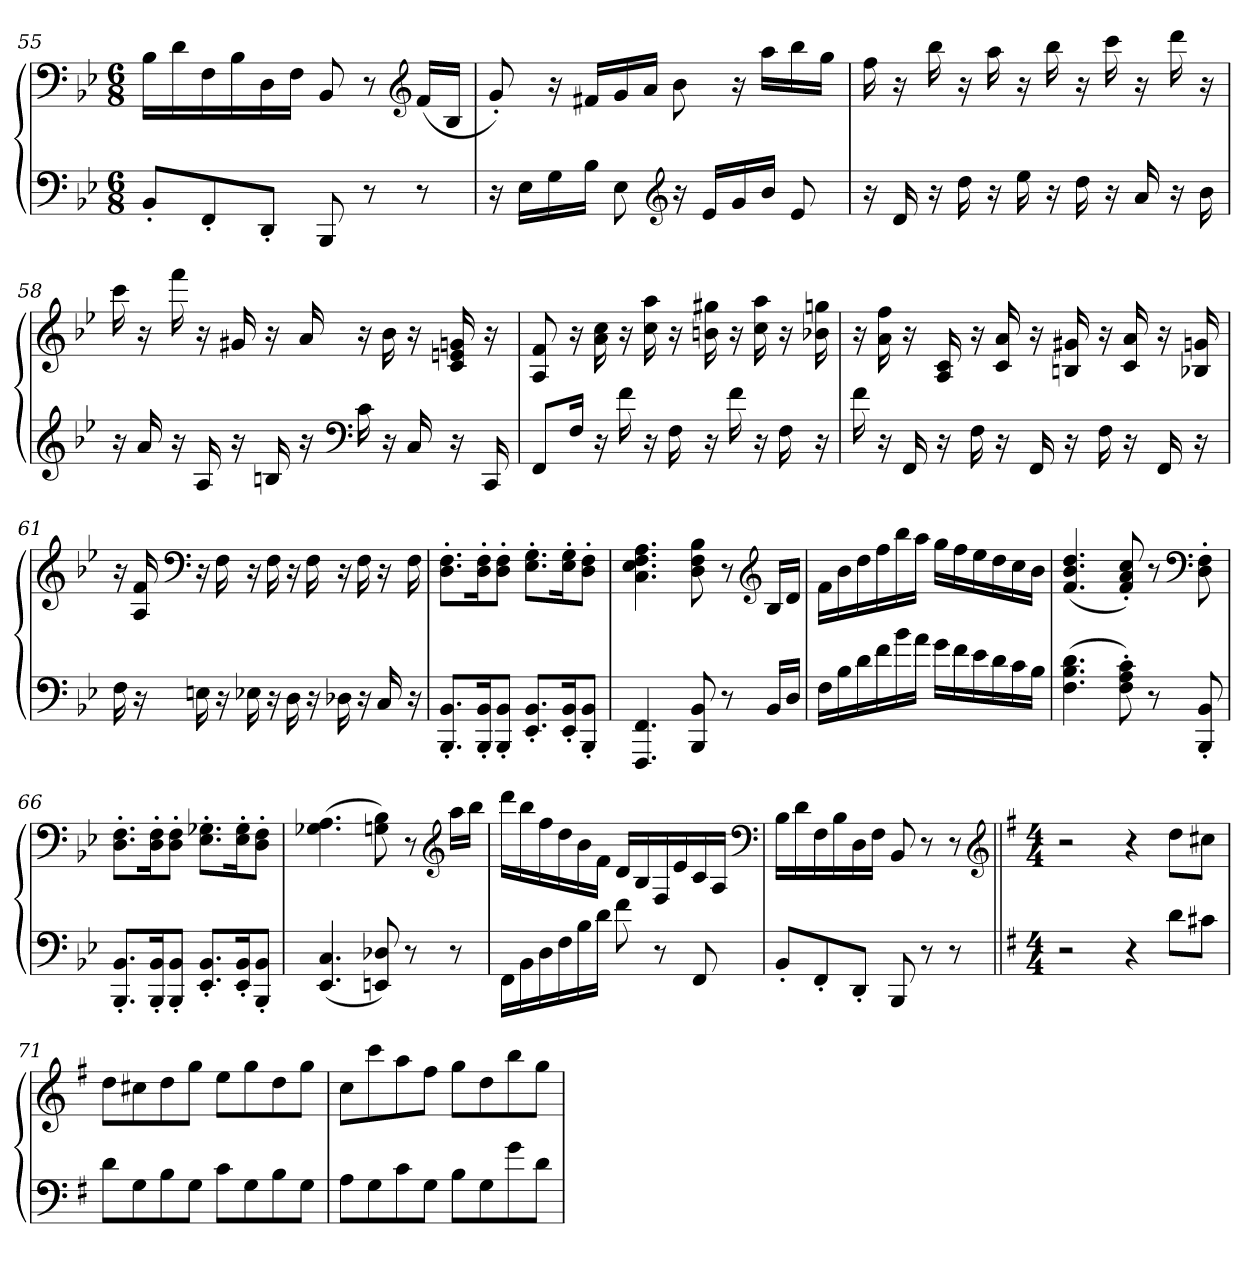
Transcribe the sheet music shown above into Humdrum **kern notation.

**kern	**kern
*part1	*part1
*staff2	*staff1
*clefF4	*clefF4
*k[b-e-]	*k[b-e-]
*M6/8	*M6/8
=55	=55
8BB-'L	16B-LL
.	16d
8FF'	16F
.	16B-
8DD'J	16D
.	16FJJ
8BBB-	8BB-
8r	8r
*	*clefG2
8r	(16fLL
.	16B-JJ
=56	=56
16r	8g')
16E-LL	.
16G	16r
16B-JJ	16f#XLL
8E-	16g
.	16aJJ
*clefG2	*
16r	8b-
16e-LL	.
16g	16r
16b-JJ	16aaLL
8e-	16bb-
.	16ggJJ
=57	=57
16r	16ff
16d	16r
16r	16bb-
16dd	16r
16r	16aa
16ee-	16r
16r	16bb-
16dd	16r
16r	16ccc
16a	16r
16r	16ddd
16b-	16r
=58	=58
16r	16ccc
16a	16r
16r	16fff
16A	16r
16r	16g#X
16Bn	16r
16r	16a
*clefF4	*
16c	16r
16r	16b-
16C	16r
16r	16c 16en 16gn
16CC	16r
=59	=59
8FFL	8A 8f
16FJk	16r
16r	16a 16cc
16f	16r
16r	16cc 16aa
16F	16r
16r	16bn 16gg#X
16f	16r
16r	16cc 16aa
16F	16r
16r	16b-X 16ggn
=60	=60
16f	16r
16r	16a 16ff
16FF	16r
16r	16A 16c
16F	16r
16r	16c 16a
16FF	16r
16r	16Bn 16g#X
16F	16r
16r	16c 16a
16FF	16r
16r	16B-X 16gn
=61	=61
16F	16r
16r	16A 16f
*	*clefF4
16En	16r
16r	16F
16E-X	16r
16r	16F
16D	16r
16r	16F
16D-X	16r
16r	16F
16C	16r
16r	16F
=62	=62
8.BBB-' 8.BB-'L	8.D' 8.F'L
16BBB-' 16BB-'K	16D' 16F'K
8BBB-' 8BB-'J	8D' 8F'J
8.EE-' 8.BB-'L	8.E-' 8.G'L
16EE-' 16BB-'K	16E-' 16G'K
8BBB-' 8BB-'J	8D' 8F'J
=63	=63
4.FFF 4.FF	4.C 4.E- 4.F 4.A
8BBB- 8BB-	8D 8F 8B-
8r	8r
*	*clefG2
16BB-LL	16B-LL
16DJJ	16dJJ
=64	=64
16FLL	16fLL
16B-	16b-
16d	16dd
16f	16ff
16b-	16bb-
16aJJ	16aaJJ
16gLL	16ggLL
16f	16ff
16e-	16ee-
16d	16dd
16c	16cc
16B-JJ	16b-JJ
=65	=65
(4.F 4.B- 4.d	(4.f 4.b- 4.dd
8F' 8A' 8c')	8f' 8a' 8cc')
8r	8r
*	*clefF4
8BBB-' 8BB-'	8D' 8F'
=66	=66
8.BBB-' 8.BB-'L	8.D' 8.F'L
16BBB-' 16BB-'K	16D' 16F'K
8BBB-' 8BB-'J	8D' 8F'J
8.EE-' 8.BB-'L	8.E-' 8.G-X'L
16EE-' 16BB-'K	16E-' 16G-'K
8BBB-' 8BB-'J	8D' 8F'J
=67	=67
(4.EE- 4.C	(4.G-X 4.A
8EEn 8D-X)	8Gn 8B-)
8r	8r
*	*clefG2
8r	16aaLL
.	16bb-JJ
=68	=68
16FFLL	16dddLL
16BB-	16bb-
16D	16ff
16F	16dd
16B-	16b-
16dJJ	16fJJ
8f	16dLL
.	16B-
8r	16F
.	16e-
8FF	16c
.	16AJJ
*	*clefF4
=69	=69
8BB-'L	16B-LL
.	16d
8FF'	16F
.	16B-
8DD'J	16D
.	16FJJ
8BBB-	8BB-
8r	8r
8r	8r
*	*clefG2
=70||	=70||
*k[f#]	*k[f#]
*M4/4	*M4/4
2r	2r
4r	4r
8dL	8ddL
8c#XJ	8cc#XJ
=71	=71
8dL	8ddL
8G	8cc#X
8B	8dd
8GJ	8ggJ
8cL	8eeL
8G	8gg
8B	8dd
8GJ	8ggJ
=72	=72
8AL	8ccL
8G	8ccc
8c	8aa
8GJ	8ff#J
8BL	8ggL
8G	8dd
8g	8bb
8dJ	8ggJ
=	=
*-	*-
